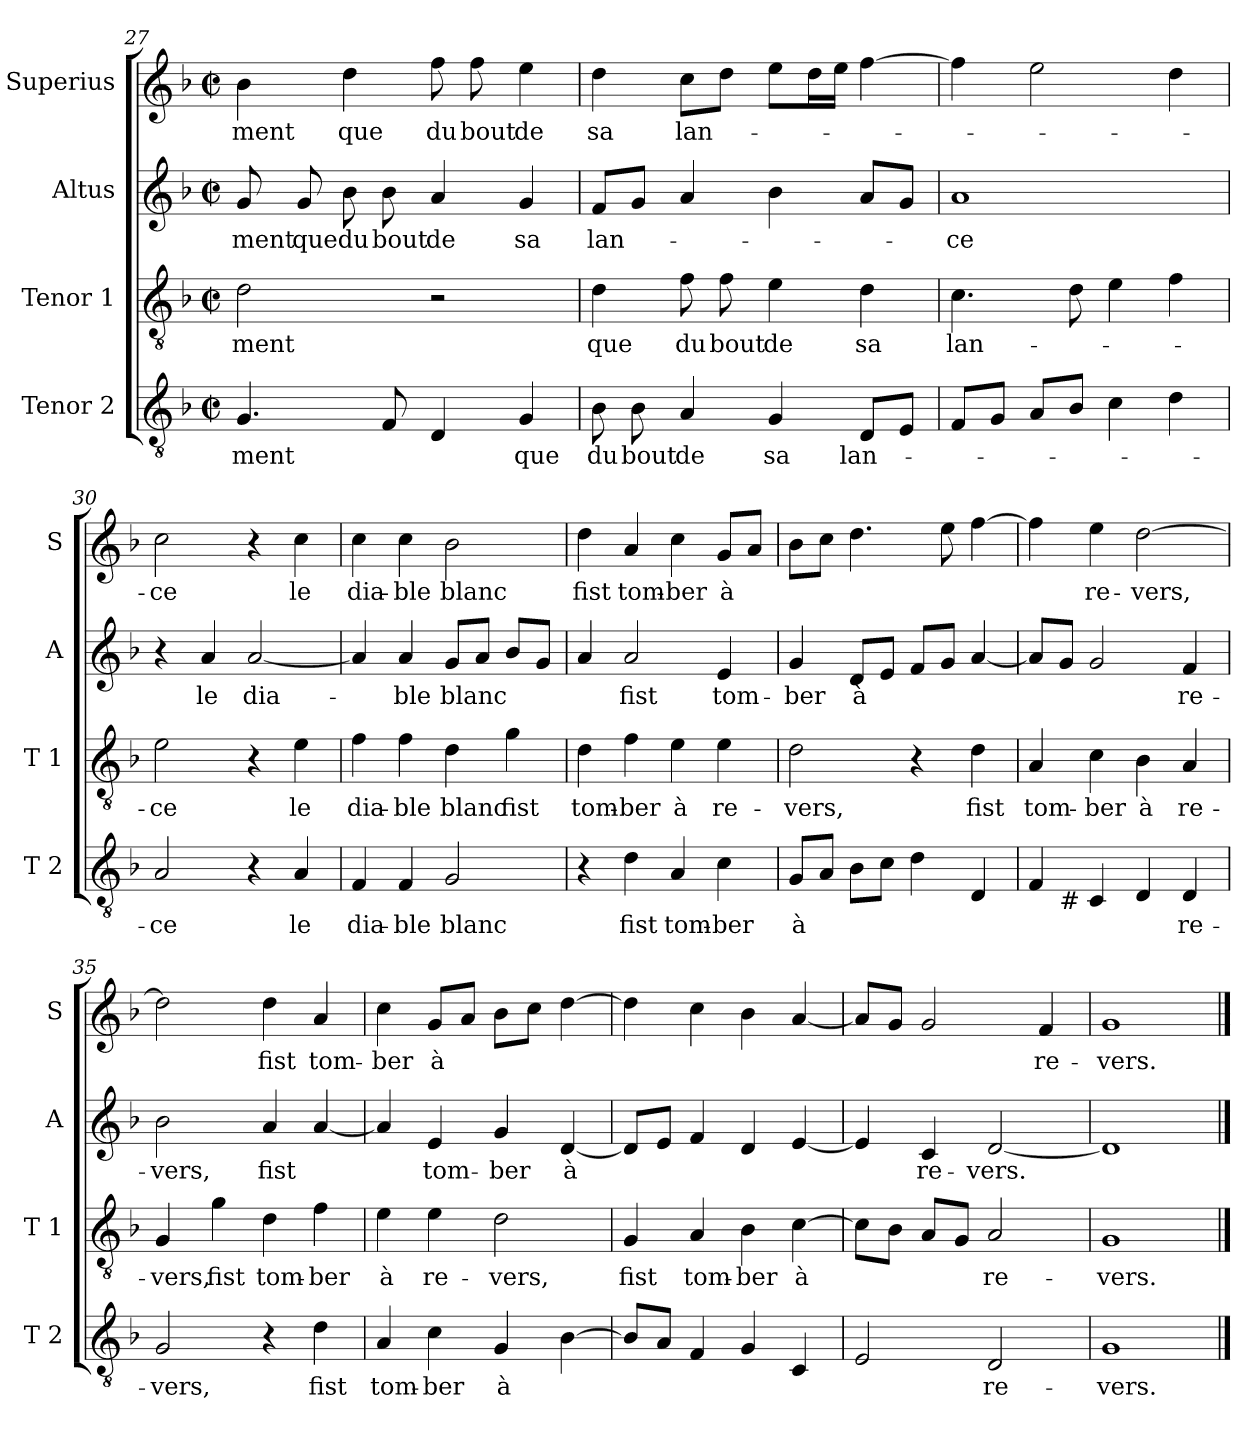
**kern	**text	**kern	**text	**kern	**text	**kern	**text
*part4	*part4	*part3	*part3	*part2	*part2	*part1	*part1
*staff4	*staff4	*staff3	*staff3	*staff2	*staff2	*staff1	*staff1
*I"Tenor 2	*	*I"Tenor 1	*	*I"Altus	*	*I"Superius	*
*I'T 2	*	*I'T 1	*	*I'A	*	*I'S	*
!!LO:PB:g=z
*clefGv2	*	*clefGv2	*	*clefG2	*	*clefG2	*
*k[b-]	*	*k[b-]	*	*k[b-]	*	*k[b-]	*
*F:	*	*F:	*	*F:	*	*F:	*
*M2/2	*	*M2/2	*	*M2/2	*	*M2/2	*
*met(c|)	*	*met(c|)	*	*met(c|)	*	*met(c|)	*
=27	=27	=27	=27	=27	=27	=27	=27
4.G/	-ment	2d\	-ment	8g/	-ment	4b-\	-ment
.	.	.	.	8g/	que	.	.
.	.	.	.	8b-\	du	4dd\	que
8F/	.	.	.	8b-\	bout	.	.
4D/	.	2r	.	4a/	de	8ff\	du
.	.	.	.	.	.	8ff\	bout
4G/	que	.	.	4g/	sa	4ee\	de
=28	=28	=28	=28	=28	=28	=28	=28
8B-\	du	4d\	que	8f/L	lan-	4dd\	sa
8B-\	bout	.	.	8g/J	.	.	.
4A/	de	8f\	du	4a/	.	8cc\L	lan-
.	.	8f\	bout	.	.	8dd\J	.
4G/	sa	4e\	de	4b-\	.	8ee\L	.
.	.	.	.	.	.	16dd\L	.
.	.	.	.	.	.	16ee\JJ	.
8D/L	lan-	4d\	sa	8a/L	.	[4ff\	.
8E/J	.	.	.	8g/J	.	.	.
=29	=29	=29	=29	=29	=29	=29	=29
8F/L	.	4.c\	lan-	1a	-ce	4ff\]	.
8G/J	.	.	.	.	.	.	.
8A/L	.	.	.	.	.	2ee\	.
8B-/J	.	8d\	.	.	.	.	.
4c\	.	4e\	.	.	.	.	.
4d\	.	4f\	.	.	.	4dd\	.
=30	=30	=30	=30	=30	=30	=30	=30
2A/	-ce	2e\	-ce	4r	.	2cc\	-ce
.	.	.	.	4a/	le	.	.
4r	.	4r	.	[2a/	dia-	4r	.
4A/	le	4e\	le	.	.	4cc\	le
!!LO:LB:g=z
=31	=31	=31	=31	=31	=31	=31	=31
4F/	dia-	4f\	dia-	4a/]	.	4cc\	dia-
4F/	-ble	4f\	-ble	4a/	-ble	4cc\	-ble
2G/	blanc	4d\	blanc	8g/L	blanc	2b-\	blanc
.	.	.	.	8a/J	.	.	.
.	.	4g\	fist	8b-/L	.	.	.
.	.	.	.	8g/J	.	.	.
=32	=32	=32	=32	=32	=32	=32	=32
4r	.	4d\	tom-	4a/	.	4dd\	fist
4d\	fist	4f\	-ber	2a/	fist	4a/	tom-
4A/	tom-	4e\	à	.	.	4cc\	-ber
4c\	-ber	4e\	re-	4e/	tom-	8g/L	à
.	.	.	.	.	.	8a/J	.
=33	=33	=33	=33	=33	=33	=33	=33
8G/L	à	2d\	-vers,	4g/	-ber	8b-\L	.
8A/J	.	.	.	.	.	8cc\J	.
8B-\L	.	.	.	8d/L	à	4.dd\	.
8c\J	.	.	.	8e/J	.	.	.
4d\	.	4r	.	8f/L	.	.	.
.	.	.	.	8g/J	.	8ee\	.
4D/	.	4d\	fist	[4a/	.	[4ff\	.
=34	=34	=34	=34	=34	=34	=34	=34
*^	*	*	*	*	*	*	*
4F/	8ryy	.	4A/	tom-	8a/L]	.	4ff\]	.
!	!LO:TX:b:t=#	!	!	!	!	!	!	!
.	2..ryy	.	.	.	8g/J	.	.	.
4C/	.	.	4c\	-ber	2g/	.	4ee\	re-
4D/	.	.	4B-\	à	.	.	[2dd\	-vers,
4D/	.	re-	4A/	re-	4f/	re-	.	.
*v	*v	*	*	*	*	*	*	*
!!LO:LB:g=z
=35	=35	=35	=35	=35	=35	=35	=35
2G/	-vers,	4G/	-vers,	2b-\	-vers,	2dd\]	.
.	.	4g\	fist	.	.	.	.
4r	.	4d\	tom-	4a/	fist	4dd\	fist
4d\	fist	4f\	-ber	[4a/	.	4a/	tom-
=36	=36	=36	=36	=36	=36	=36	=36
4A/	tom-	4e\	à	4a/]	.	4cc\	-ber
4c\	-ber	4e\	re-	4e/	tom-	8g/L	à
.	.	.	.	.	.	8a/J	.
4G/	à	2d\	-vers,	4g/	-ber	8b-\L	.
.	.	.	.	.	.	8cc\J	.
[4B-\	.	.	.	[4d/	à	[4dd\	.
=37	=37	=37	=37	=37	=37	=37	=37
8B-/L]	.	4G/	fist	8d/L]	.	4dd\]	.
8A/J	.	.	.	8e/J	.	.	.
4F/	.	4A/	tom-	4f/	.	4cc\	.
4G/	.	4B-\	-ber	4d/	.	4b-\	.
4C/	.	[4c\	à	[4e/	.	[4a/	.
=38	=38	=38	=38	=38	=38	=38	=38
2E/	.	8c\L]	.	4e/]	.	8a/L]	.
.	.	8B-\J	.	.	.	8g/J	.
.	.	8A/L	.	4c/	re-	2g/	.
.	.	8G/J	.	.	.	.	.
2D/	re-	2A/	re-	[2d/	-vers.	.	.
.	.	.	.	.	.	4f/	re-
=39	=39	=39	=39	=39	=39	=39	=39
1G	-vers.	1G	-vers.	1d]	.	1g	-vers.
==	==	==	==	==	==	==	==
*-	*-	*-	*-	*-	*-	*-	*-
